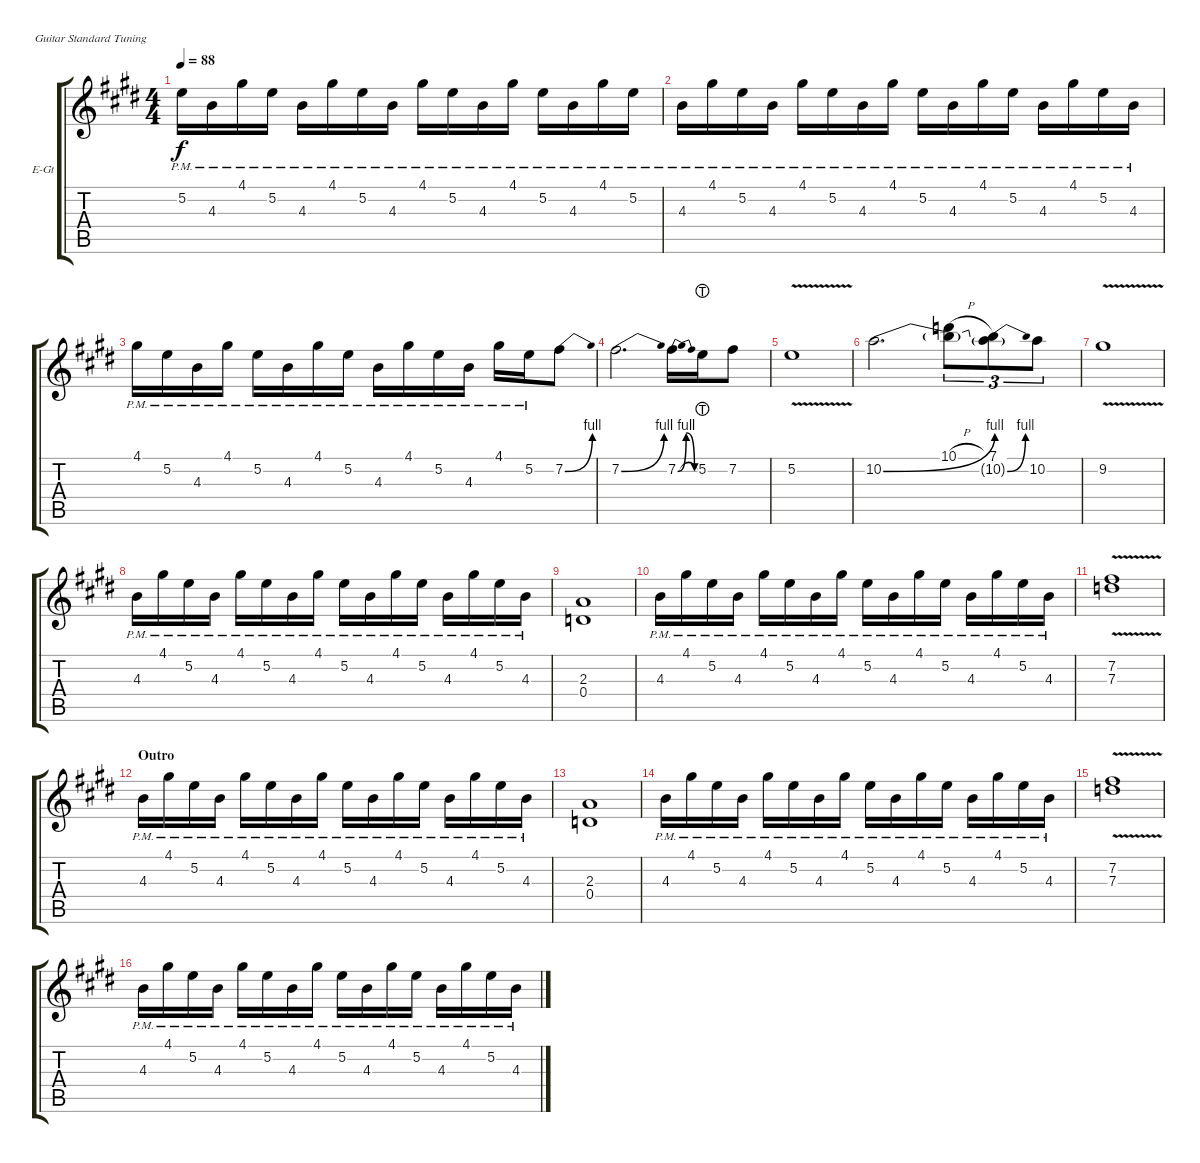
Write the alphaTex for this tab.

\defaultSystemsLayout 4
\bracketExtendMode groupsimilarinstruments
\firstSystemTrackNameOrientation horizontal
\otherSystemsTrackNameOrientation horizontal
\track ("Electric Guitar" "E-Gt") {instrument distortionguitar}
\staff {score tabs}
\tuning (E4 B3 G3 D3 A2 E2)
\ts (4 4)
\tempo 88
\clef g2
\ks e
5.2{pm}.16{dy f} 4.3{pm}.16 4.1{pm}.16 5.2{pm}.16 4.3{pm}.16 4.1{pm}.16 5.2{pm}.16 4.3{pm}.16 4.1{pm}.16 5.2{pm}.16 4.3{pm}.16 4.1{pm}.16 5.2{pm}.16 4.3{pm}.16 4.1{pm}.16 5.2{pm}.16 |
4.3{pm}.16 4.1{pm}.16 5.2{pm}.16 4.3{pm}.16 4.1{pm}.16 5.2{pm}.16 4.3{pm}.16 4.1{pm}.16 5.2{pm}.16 4.3{pm}.16 4.1{pm}.16 5.2{pm}.16 4.3{pm}.16 4.1{pm}.16 5.2{pm}.16 4.3{pm}.16 |
4.1{pm}.16 5.2{pm}.16 4.3{pm}.16 4.1{pm}.16 5.2{pm}.16 4.3{pm}.16 4.1{pm}.16 5.2{pm}.16 4.3{pm}.16 4.1{pm}.16 5.2{pm}.16 4.3{pm}.16 4.1{pm}.16 5.2{pm}.16 7.2{be (bend 0 0 15 4)}.8 |
7.2{be (bend 0 0 15 4)}.2{d} 7.2{be (bendrelease 0 0 8.4 4 20.4 4 30 0)}.16 5.2{lht}.16 7.2.8 |
5.2{v}.1 |
10.2{be (bend 0 0 15 4)}.2{d} (10.1{h} 10.2{t}).8{tu (3 2)} (7.1 10.2{be (bend 0 0 15 4) t}).8{tu (3 2)} 10.2.8{tu (3 2)} |
9.2{v}.1 |
4.3{pm}.16 4.1{pm}.16 5.2{pm}.16 4.3{pm}.16 4.1{pm}.16 5.2{pm}.16 4.3{pm}.16 4.1{pm}.16 5.2{pm}.16 4.3{pm}.16 4.1{pm}.16 5.2{pm}.16 4.3{pm}.16 4.1{pm}.16 5.2{pm}.16 4.3{pm}.16 |
(2.3 0.4).1 |
4.3{pm}.16 4.1{pm}.16 5.2{pm}.16 4.3{pm}.16 4.1{pm}.16 5.2{pm}.16 4.3{pm}.16 4.1{pm}.16 5.2{pm}.16 4.3{pm}.16 4.1{pm}.16 5.2{pm}.16 4.3{pm}.16 4.1{pm}.16 5.2{pm}.16 4.3{pm}.16 |
(7.2{v} 7.3{v}).1 |
\section ("" "Outro")
4.3{pm}.16 4.1{pm}.16 5.2{pm}.16 4.3{pm}.16 4.1{pm}.16 5.2{pm}.16 4.3{pm}.16 4.1{pm}.16 5.2{pm}.16 4.3{pm}.16 4.1{pm}.16 5.2{pm}.16 4.3{pm}.16 4.1{pm}.16 5.2{pm}.16 4.3{pm}.16 |
(2.3 0.4).1 |
4.3{pm}.16 4.1{pm}.16 5.2{pm}.16 4.3{pm}.16 4.1{pm}.16 5.2{pm}.16 4.3{pm}.16 4.1{pm}.16 5.2{pm}.16 4.3{pm}.16 4.1{pm}.16 5.2{pm}.16 4.3{pm}.16 4.1{pm}.16 5.2{pm}.16 4.3{pm}.16 |
(7.2{v} 7.3{v}).1 |
4.3{pm}.16 4.1{pm}.16 5.2{pm}.16 4.3{pm}.16 4.1{pm}.16 5.2{pm}.16 4.3{pm}.16 4.1{pm}.16 5.2{pm}.16 4.3{pm}.16 4.1{pm}.16 5.2{pm}.16 4.3{pm}.16 4.1{pm}.16 5.2{pm}.16 4.3{pm}.16
